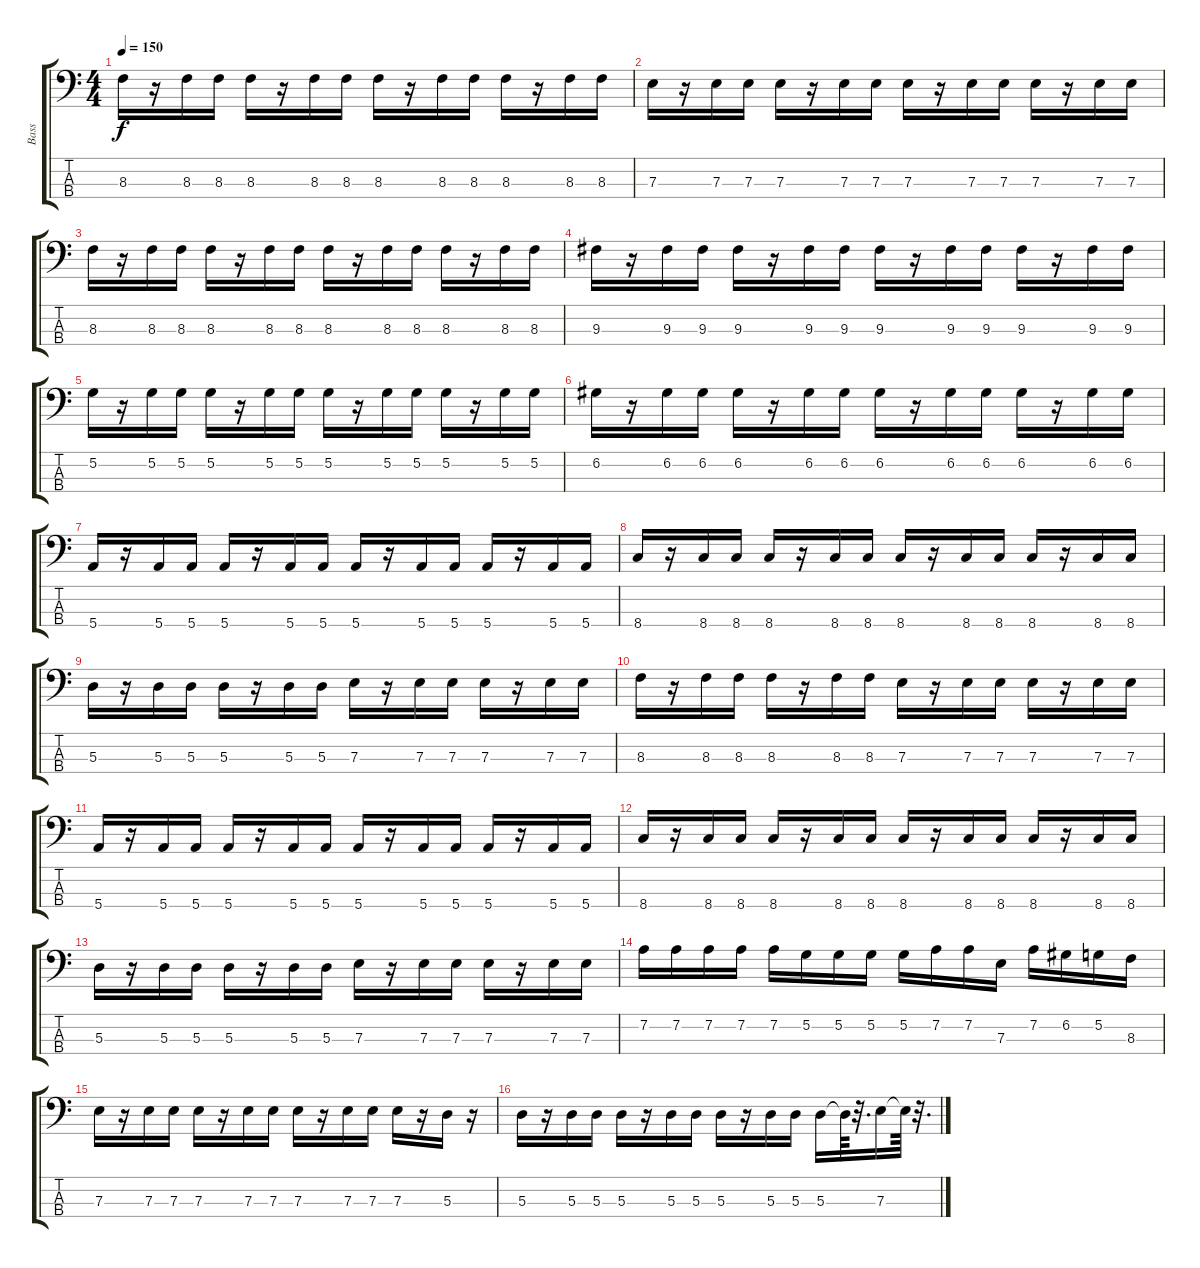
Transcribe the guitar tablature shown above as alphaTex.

\track ("Bass" "Bass") {instrument electricbassfinger}
\staff {score tabs}
\tuning (G2 D2 A1 E1) {hide}
\ts (4 4)
\tempo 150
\clef f4
\ks c
8.3.16{dy f} r.16 8.3.16 8.3.16 8.3.16 r.16 8.3.16 8.3.16 8.3.16 r.16 8.3.16 8.3.16 8.3.16 r.16 8.3.16 8.3.16 |
7.3.16 r.16 7.3.16 7.3.16 7.3.16 r.16 7.3.16 7.3.16 7.3.16 r.16 7.3.16 7.3.16 7.3.16 r.16 7.3.16 7.3.16 |
8.3.16 r.16 8.3.16 8.3.16 8.3.16 r.16 8.3.16 8.3.16 8.3.16 r.16 8.3.16 8.3.16 8.3.16 r.16 8.3.16 8.3.16 |
9.3.16 r.16 9.3.16 9.3.16 9.3.16 r.16 9.3.16 9.3.16 9.3.16 r.16 9.3.16 9.3.16 9.3.16 r.16 9.3.16 9.3.16 |
5.2.16 r.16 5.2.16 5.2.16 5.2.16 r.16 5.2.16 5.2.16 5.2.16 r.16 5.2.16 5.2.16 5.2.16 r.16 5.2.16 5.2.16 |
6.2.16 r.16 6.2.16 6.2.16 6.2.16 r.16 6.2.16 6.2.16 6.2.16 r.16 6.2.16 6.2.16 6.2.16 r.16 6.2.16 6.2.16 |
5.4.16 r.16 5.4.16 5.4.16 5.4.16 r.16 5.4.16 5.4.16 5.4.16 r.16 5.4.16 5.4.16 5.4.16 r.16 5.4.16 5.4.16 |
8.4.16 r.16 8.4.16 8.4.16 8.4.16 r.16 8.4.16 8.4.16 8.4.16 r.16 8.4.16 8.4.16 8.4.16 r.16 8.4.16 8.4.16 |
5.3.16 r.16 5.3.16 5.3.16 5.3.16 r.16 5.3.16 5.3.16 7.3.16 r.16 7.3.16 7.3.16 7.3.16 r.16 7.3.16 7.3.16 |
8.3.16 r.16 8.3.16 8.3.16 8.3.16 r.16 8.3.16 8.3.16 7.3.16 r.16 7.3.16 7.3.16 7.3.16 r.16 7.3.16 7.3.16 |
5.4.16 r.16 5.4.16 5.4.16 5.4.16 r.16 5.4.16 5.4.16 5.4.16 r.16 5.4.16 5.4.16 5.4.16 r.16 5.4.16 5.4.16 |
8.4.16 r.16 8.4.16 8.4.16 8.4.16 r.16 8.4.16 8.4.16 8.4.16 r.16 8.4.16 8.4.16 8.4.16 r.16 8.4.16 8.4.16 |
5.3.16 r.16 5.3.16 5.3.16 5.3.16 r.16 5.3.16 5.3.16 7.3.16 r.16 7.3.16 7.3.16 7.3.16 r.16 7.3.16 7.3.16 |
7.2.16 7.2.16 7.2.16 7.2.16 7.2.16 5.2.16 5.2.16 5.2.16 5.2.16 7.2.16 7.2.16 7.3.16 7.2.16 6.2.16 5.2.16 8.3.16 |
7.3.16 r.16 7.3.16 7.3.16 7.3.16 r.16 7.3.16 7.3.16 7.3.16 r.16 7.3.16 7.3.16 7.3.16 r.16 5.3.16 r.16 |
5.3.16 r.16 5.3.16 5.3.16 5.3.16 r.16 5.3.16 5.3.16 5.3.16 r.16 5.3.16 5.3.16 5.3.16 5.3{t}.64 r.32{d} 7.3.16 7.3{t}.64 r.32{d}
